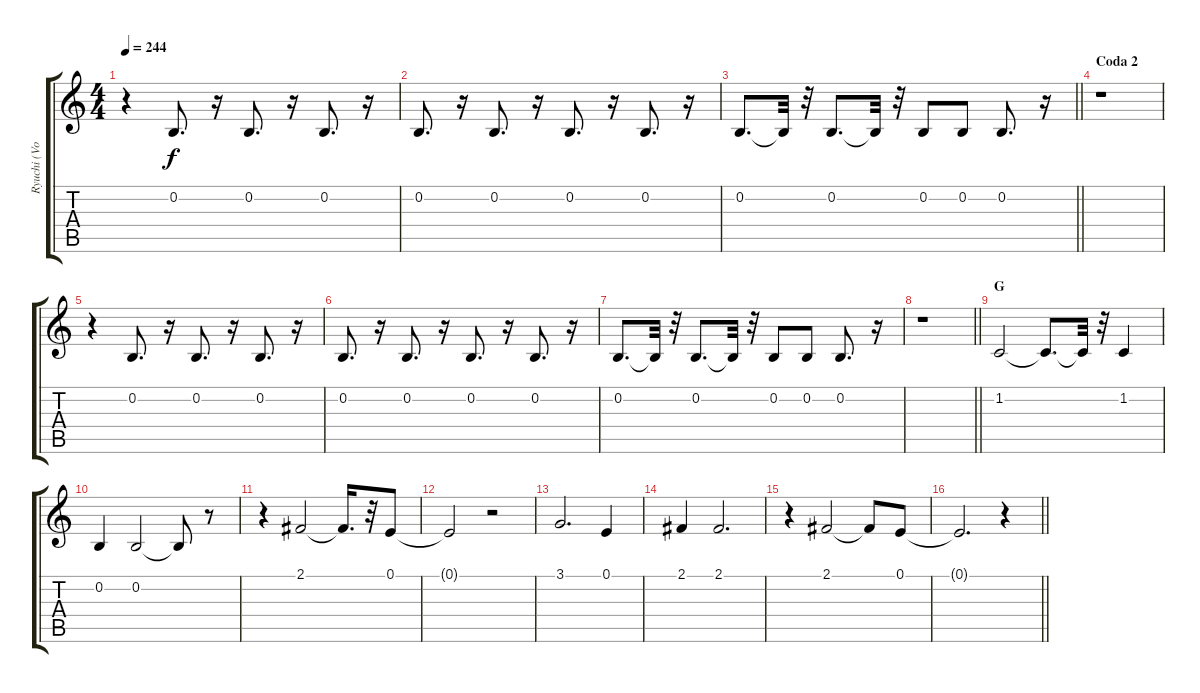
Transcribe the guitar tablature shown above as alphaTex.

\track ("Ryuchi (Voice)" "Ryuchi (Vo") {instrument pad1newage}
\staff {score tabs}
\tuning (E4 B3 G3 D3 A2 E2) {hide}
\ts (4 4)
\tempo 244
\clef g2
\ks c
r.4{dy f} 0.2.8{d} r.16 0.2.8{d} r.16 0.2.8{d} r.16 |
0.2.8{d} r.16 0.2.8{d} r.16 0.2.8{d} r.16 0.2.8{d} r.16 |
\barLineRight lightlight
0.2.8{d} 0.2{t}.32 r.32 0.2.8{d} 0.2{t}.32 r.32 0.2.8 0.2.8 0.2.8{d} r.16 |
\section ("" "Coda 2")
r.1 |
r.4 0.2.8{d} r.16 0.2.8{d} r.16 0.2.8{d} r.16 |
0.2.8{d} r.16 0.2.8{d} r.16 0.2.8{d} r.16 0.2.8{d} r.16 |
0.2.8{d} 0.2{t}.32 r.32 0.2.8{d} 0.2{t}.32 r.32 0.2.8 0.2.8 0.2.8{d} r.16 |
\barLineRight lightlight
r.1 |
\section ("" "G")
1.2.2 1.2{t}.8{d} 1.2{t}.32 r.32 1.2.4 |
0.2.4 0.2.2 0.2{t}.8 r.8 |
r.4 2.1.2 2.1{t}.16{d} r.32 0.1.8 |
0.1{t}.2 r.2 |
3.1.2{d} 0.1.4 |
2.1.4 2.1.2{d} |
r.4 2.1.2 2.1{t}.8 0.1.8 |
\barLineRight lightlight
0.1{t}.2{d} r.4
